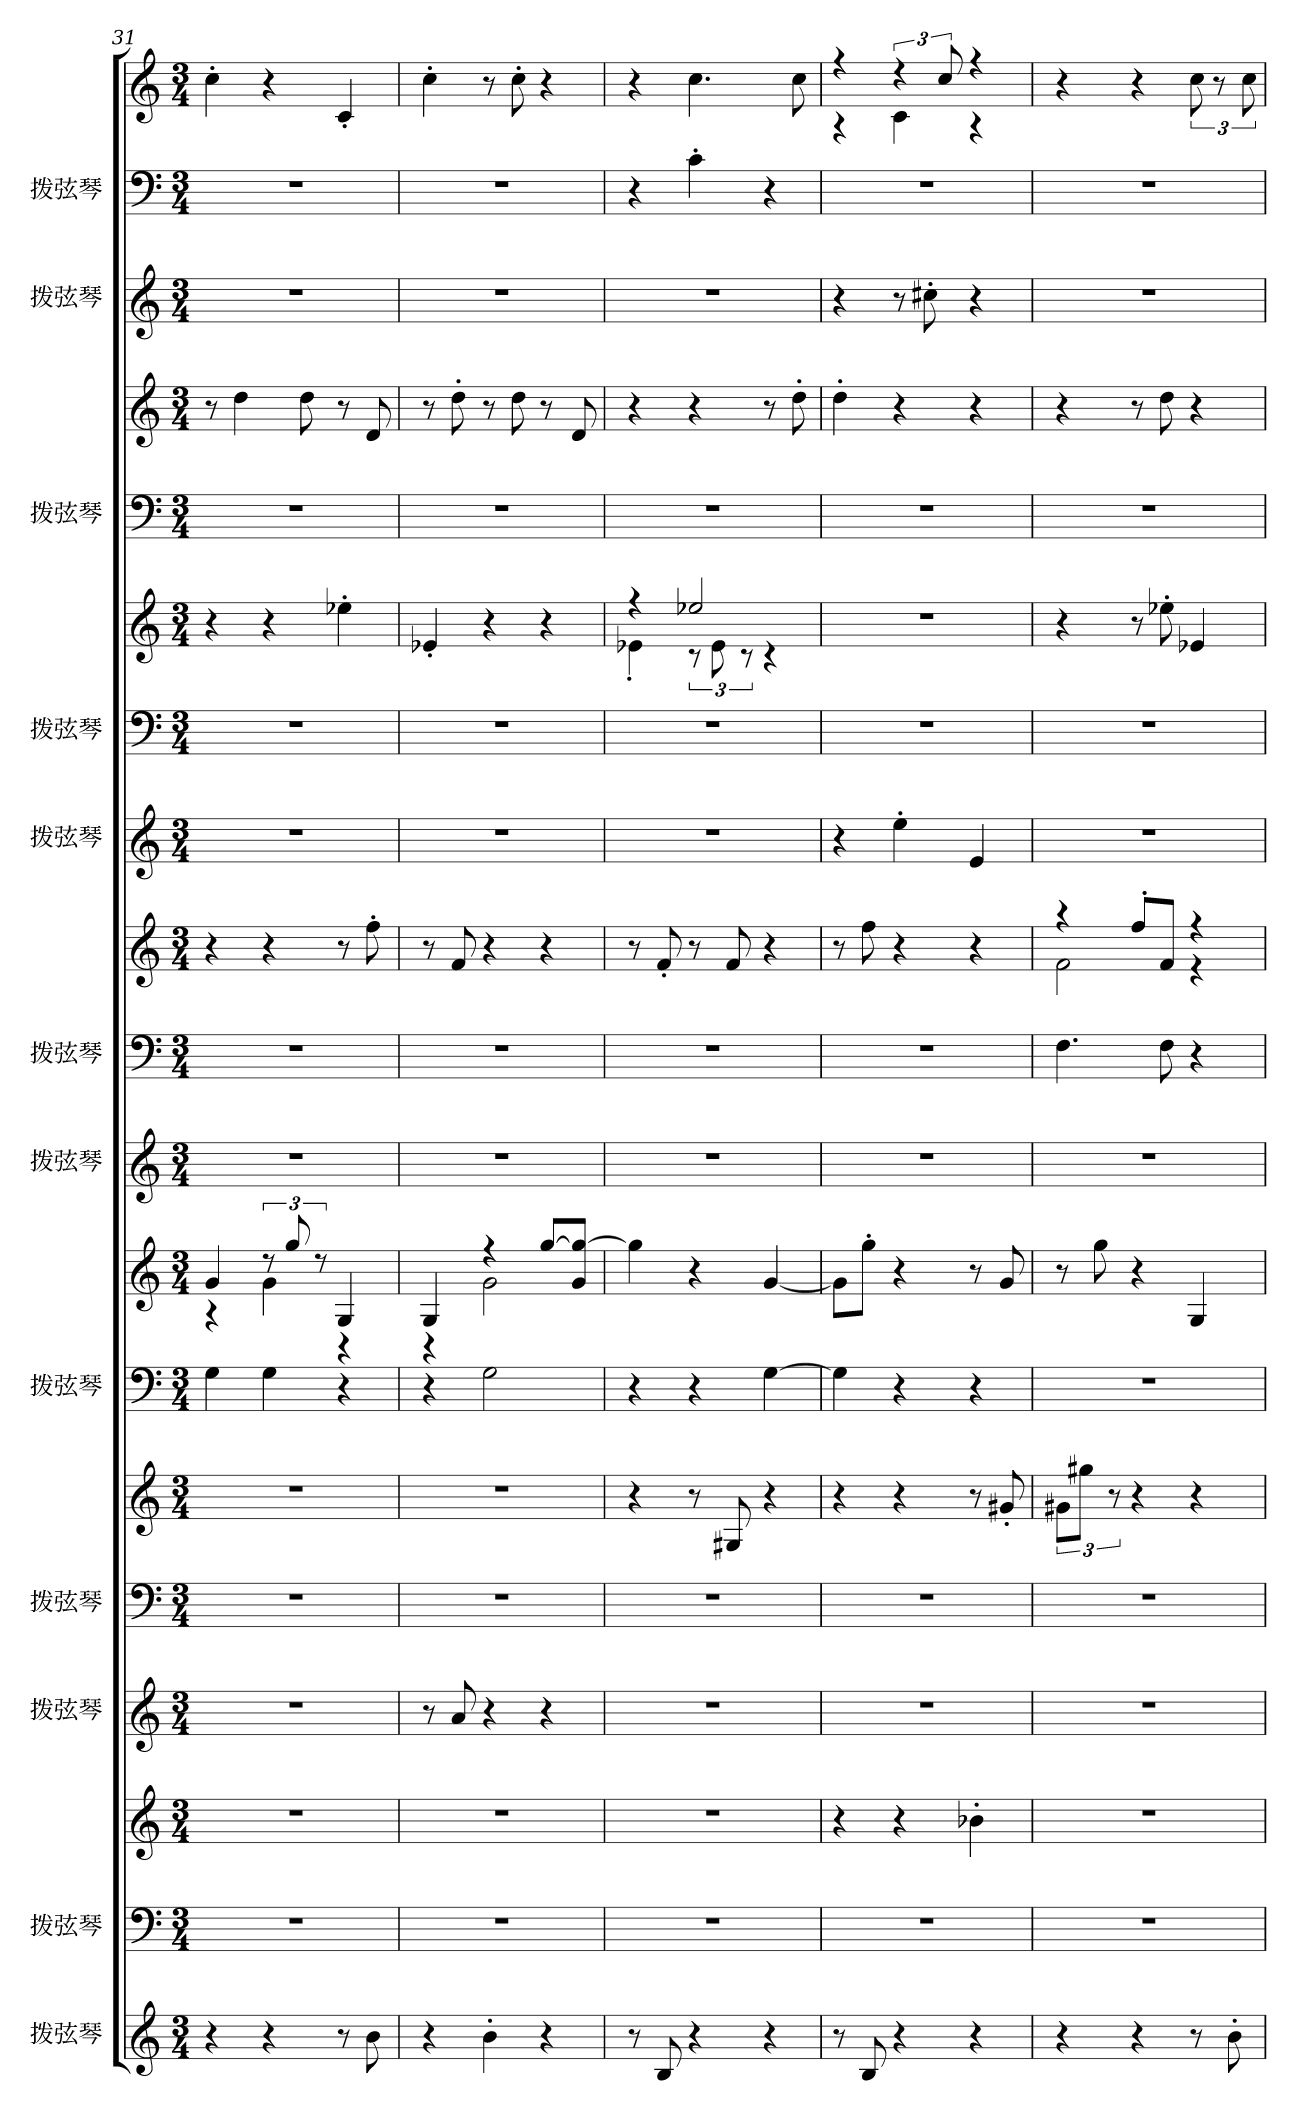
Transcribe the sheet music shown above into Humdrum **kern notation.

**kern	**kern	**kern	**kern	**kern	**kern	**kern	**kern	**kern	**kern	**kern	**kern	**kern	**kern	**kern	**kern	**kern	**kern	**kern
*part12	*part11	*part11	*part10	*part9	*part9	*part8	*part8	*part7	*part6	*part6	*part5	*part4	*part4	*part3	*part3	*part2	*part1	*part1
*staff19	*staff18	*staff17	*staff16	*staff15	*staff14	*staff13	*staff12	*staff11	*staff10	*staff9	*staff8	*staff7	*staff6	*staff5	*staff4	*staff3	*staff2	*staff1
*I"拨弦琴	*I"拨弦琴	*	*I"拨弦琴	*I"拨弦琴	*	*I"拨弦琴	*	*I"拨弦琴	*I"拨弦琴	*	*I"拨弦琴	*I"拨弦琴	*	*I"拨弦琴	*	*I"拨弦琴	*I"拨弦琴	*
*clefG2	*clefF4	*clefG2	*clefG2	*clefF4	*clefG2	*clefF4	*clefG2	*clefG2	*clefF4	*clefG2	*clefG2	*clefF4	*clefG2	*clefF4	*clefG2	*clefG2	*clefF4	*clefG2
*k[]	*k[]	*k[]	*k[]	*k[]	*k[]	*k[]	*k[]	*k[]	*k[]	*k[]	*k[]	*k[]	*k[]	*k[]	*k[]	*k[]	*k[]	*k[]
*M3/4	*M3/4	*M3/4	*M3/4	*M3/4	*M3/4	*M3/4	*M3/4	*M3/4	*M3/4	*M3/4	*M3/4	*M3/4	*M3/4	*M3/4	*M3/4	*M3/4	*M3/4	*M3/4
=31	=31	=31	=31	=31	=31	=31	=31	=31	=31	=31	=31	=31	=31	=31	=31	=31	=31	=31
*	*	*	*	*	*	*	*^	*	*	*	*	*	*	*	*	*	*	*
4r	2.r	2.r	2.r	2.r	2.r	4G\	4g/	4r	2.r	2.r	4r	2.r	2.r	4r	2.r	8r	2.r	2.r	4cc'\
.	.	.	.	.	.	.	.	.	.	.	.	.	.	.	.	4dd\	.	.	.
4r	.	.	.	.	.	4G\	12r	4g\	.	.	4r	.	.	4r	.	.	.	.	4r
.	.	.	.	.	.	.	12gg/	.	.	.	.	.	.	.	.	.	.	.	.
.	.	.	.	.	.	.	.	.	.	.	.	.	.	.	.	8dd\	.	.	.
.	.	.	.	.	.	.	12r	.	.	.	.	.	.	.	.	.	.	.	.
8r	.	.	.	.	.	4r	4G/	4r	.	.	8r	.	.	4ee-X'\	.	8r	.	.	4c'/
8b\	.	.	.	.	.	.	.	.	.	.	8ff'\	.	.	.	.	8d/	.	.	.
!!LO:PB:g=z
=32	=32	=32	=32	=32	=32	=32	=32	=32	=32	=32	=32	=32	=32	=32	=32	=32	=32	=32	=32
4r	2.r	2.r	8r	2.r	2.r	4r	4G/	4r	2.r	2.r	8r	2.r	2.r	4e-X'/	2.r	8r	2.r	2.r	4cc'\
.	.	.	8a/	.	.	.	.	.	.	.	8f/	.	.	.	.	8dd'\	.	.	.
4b'\	.	.	4r	.	.	2G\	4r	2g\	.	.	4r	.	.	4r	.	8r	.	.	8r
.	.	.	.	.	.	.	.	.	.	.	.	.	.	.	.	8dd\	.	.	8cc'\
4r	.	.	4r	.	.	.	[8gg/L	.	.	.	4r	.	.	4r	.	8r	.	.	4r
.	.	.	.	.	.	.	8g/ 8gg/_J	.	.	.	.	.	.	.	.	8d/	.	.	.
*	*	*	*	*	*	*	*v	*v	*	*	*	*	*	*	*	*	*	*	*
=33	=33	=33	=33	=33	=33	=33	=33	=33	=33	=33	=33	=33	=33	=33	=33	=33	=33	=33
*	*	*	*	*	*	*	*	*	*	*	*	*	*^	*	*	*	*	*
8r	2.r	2.r	2.r	2.r	4r	4r	4gg\]	2.r	2.r	8r	2.r	2.r	4r	4e-X'\	2.r	4r	2.r	4r	4r
8B/	.	.	.	.	.	.	.	.	.	8f'/	.	.	.	.	.	.	.	.	.
4r	.	.	.	.	8r	4r	4r	.	.	8r	.	.	2ee-X/	12r	.	4r	.	4c'\	4.cc\
.	.	.	.	.	.	.	.	.	.	.	.	.	.	12e-\	.	.	.	.	.
.	.	.	.	.	8G#X/	.	.	.	.	8f/	.	.	.	.	.	.	.	.	.
.	.	.	.	.	.	.	.	.	.	.	.	.	.	12r	.	.	.	.	.
4r	.	.	.	.	4r	[4G\	[4g/	.	.	4r	.	.	.	4r	.	8r	.	4r	.
.	.	.	.	.	.	.	.	.	.	.	.	.	.	.	.	8dd'\	.	.	8cc\
*	*	*	*	*	*	*	*	*	*	*	*	*	*v	*v	*	*	*	*	*
=34	=34	=34	=34	=34	=34	=34	=34	=34	=34	=34	=34	=34	=34	=34	=34	=34	=34	=34
*	*	*	*	*	*	*	*	*	*	*	*	*	*	*	*	*	*	*^
8r	2.r	4r	2.r	2.r	4r	4G\]	8g\L]	2.r	2.r	8r	4r	2.r	2.r	2.r	4dd'\	4r	2.r	4r	4r
8B/	.	.	.	.	.	.	8gg'\J	.	.	8ff\	.	.	.	.	.	.	.	.	.
4r	.	4r	.	.	4r	4r	4r	.	.	4r	4ee'\	.	.	.	4r	8r	.	6r	4c\
.	.	.	.	.	.	.	.	.	.	.	.	.	.	.	.	8cc#X'\	.	.	.
.	.	.	.	.	.	.	.	.	.	.	.	.	.	.	.	.	.	12cc/	.
4r	.	4b-X'\	.	.	8r	4r	8r	.	.	4r	4e/	.	.	.	4r	4r	.	4r	4r
.	.	.	.	.	8g#X'/	.	8g/	.	.	.	.	.	.	.	.	.	.	.	.
*	*	*	*	*	*	*	*	*	*	*	*	*	*	*	*	*	*	*v	*v
=35	=35	=35	=35	=35	=35	=35	=35	=35	=35	=35	=35	=35	=35	=35	=35	=35	=35	=35
*	*	*	*	*	*	*	*	*	*	*^	*	*	*	*	*	*	*	*
4r	2.r	2.r	2.r	2.r	12g#X\L	2.r	8r	2.r	4.F\	4r	2f\	2.r	2.r	4r	2.r	4r	2.r	2.r	4r
.	.	.	.	.	12gg#X\J	.	.	.	.	.	.	.	.	.	.	.	.	.	.
.	.	.	.	.	.	.	8gg\	.	.	.	.	.	.	.	.	.	.	.	.
.	.	.	.	.	12r	.	.	.	.	.	.	.	.	.	.	.	.	.	.
4r	.	.	.	.	4r	.	4r	.	.	8ff'/L	.	.	.	8r	.	8r	.	.	4r
.	.	.	.	.	.	.	.	.	8F\	8f/J	.	.	.	8ee-X'\	.	8dd\	.	.	.
8r	.	.	.	.	4r	.	4G/	.	4r	4r	4r	.	.	4e-X/	.	4r	.	.	12cc\
.	.	.	.	.	.	.	.	.	.	.	.	.	.	.	.	.	.	.	12r
8b'\	.	.	.	.	.	.	.	.	.	.	.	.	.	.	.	.	.	.	.
.	.	.	.	.	.	.	.	.	.	.	.	.	.	.	.	.	.	.	12cc\
*	*	*	*	*	*	*	*	*	*	*v	*v	*	*	*	*	*	*	*	*
=	=	=	=	=	=	=	=	=	=	=	=	=	=	=	=	=	=	=
*-	*-	*-	*-	*-	*-	*-	*-	*-	*-	*-	*-	*-	*-	*-	*-	*-	*-	*-
